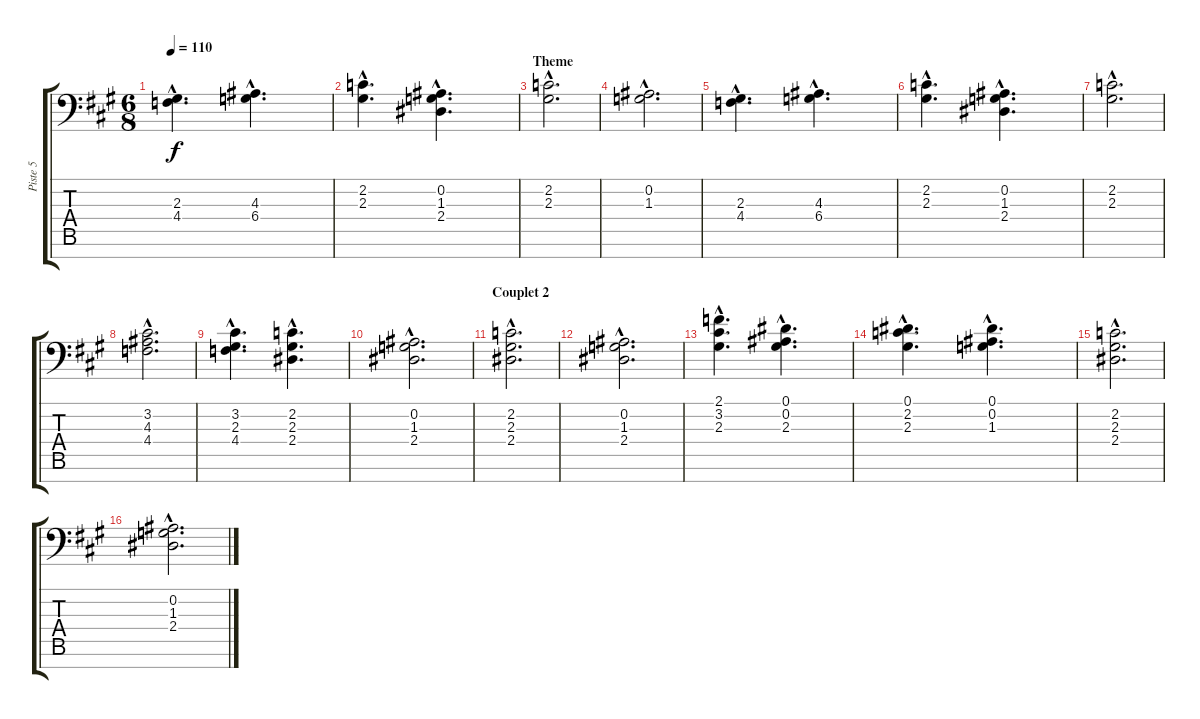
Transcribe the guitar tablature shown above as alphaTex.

\track ("Piste 5" "Piste 5") {instrument stringensemble1}
\staff {score tabs}
\tuning (Eb4 Bb3 Gb3 Db3 Ab2 Eb2 Bb1) {hide}
\ts (6 8)
\tempo 110
\clef f4
\ks a
(2.3{hac} 4.4{hac}).4{d dy f} (4.3{hac} 6.4{hac}).4{d} |
(2.2{hac} 2.3{hac}).4{d} (0.2{hac} 1.3{hac} 2.4{hac}).4{d} |
\section ("" "Theme")
(2.2{hac} 2.3{hac}).2{d} |
(0.2{hac} 1.3{hac}).2{d} |
(2.3{hac} 4.4{hac}).4{d} (4.3{hac} 6.4{hac}).4{d} |
(2.2{hac} 2.3{hac}).4{d} (0.2{hac} 1.3{hac} 2.4{hac}).4{d} |
(2.2{hac} 2.3{hac}).2{d} |
(3.2{hac} 4.3{hac} 4.4{hac}).2{d} |
(3.2{hac} 2.3{hac} 4.4{hac}).4{d} (2.2{hac} 2.3{hac} 2.4{hac}).4{d} |
(0.2{hac} 1.3{hac} 2.4{hac}).2{d} |
\section ("" "Couplet 2")
(2.2{hac} 2.3{hac} 2.4{hac}).2{d} |
(0.2{hac} 1.3{hac} 2.4{hac}).2{d} |
(2.1{hac} 3.2{hac} 2.3{hac}).4{d} (0.1{hac} 0.2{hac} 2.3{hac}).4{d} |
(0.1{hac} 2.2{hac} 2.3{hac}).4{d} (0.1{hac} 0.2{hac} 1.3{hac}).4{d} |
(2.2{hac} 2.3{hac} 2.4{hac}).2{d} |
(0.2{hac} 1.3{hac} 2.4{hac}).2{d}
